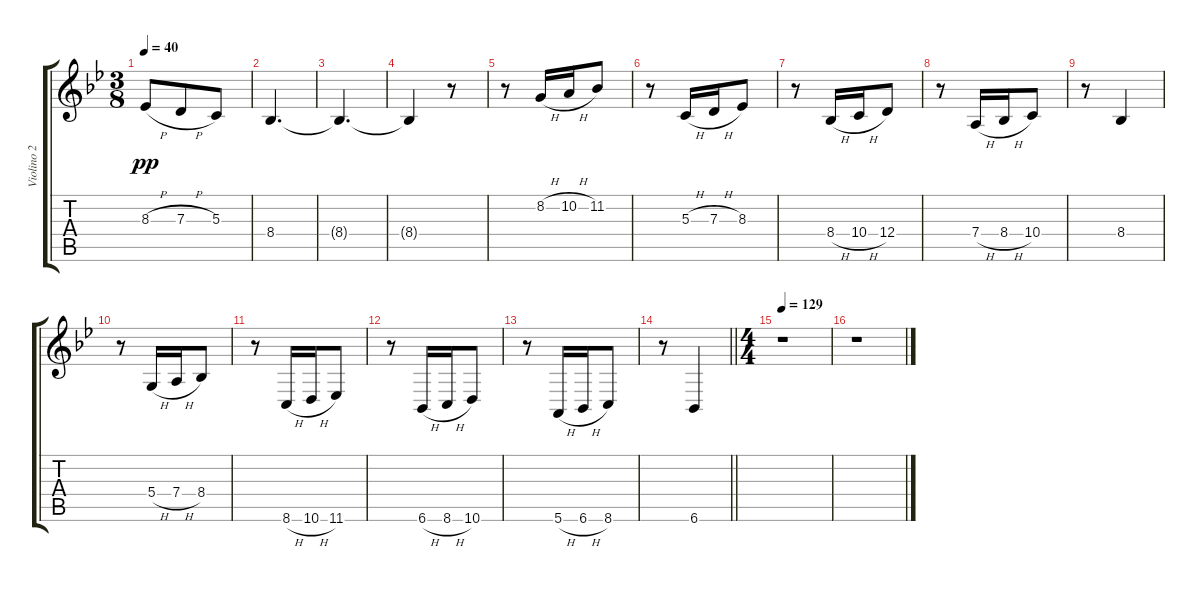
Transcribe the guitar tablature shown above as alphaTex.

\track ("Violino 2" "Violino 2") {instrument violin}
\staff {score tabs}
\tuning (E4 B3 G3 D3 A2 E2) {hide}
\ts (3 8)
\tempo 40
\clef g2
\ks bb
8.3{h}.8{dy pp} 7.3{h}.8 5.3.8 |
8.4.4{d} |
8.4{t}.4{d} |
8.4{t}.4 r.8 |
r.8 8.2{h}.16 10.2{h}.16 11.2.8 |
r.8 5.3{h}.16 7.3{h}.16 8.3.8 |
r.8 8.4{h}.16 10.4{h}.16 12.4.8 |
r.8 7.4{h}.16 8.4{h}.16 10.4.8 |
r.8 8.4.4 |
r.8 5.4{h}.16 7.4{h}.16 8.4.8 |
r.8 8.6{h}.16 10.6{h}.16 11.6.8 |
r.8 6.6{h}.16 8.6{h}.16 10.6.8 |
r.8 5.6{h}.16 6.6{h}.16 8.6.8 |
\barLineRight lightlight
r.8 6.6.4 |
\ts (4 4)
\tempo 129
r.1 |
r.1
